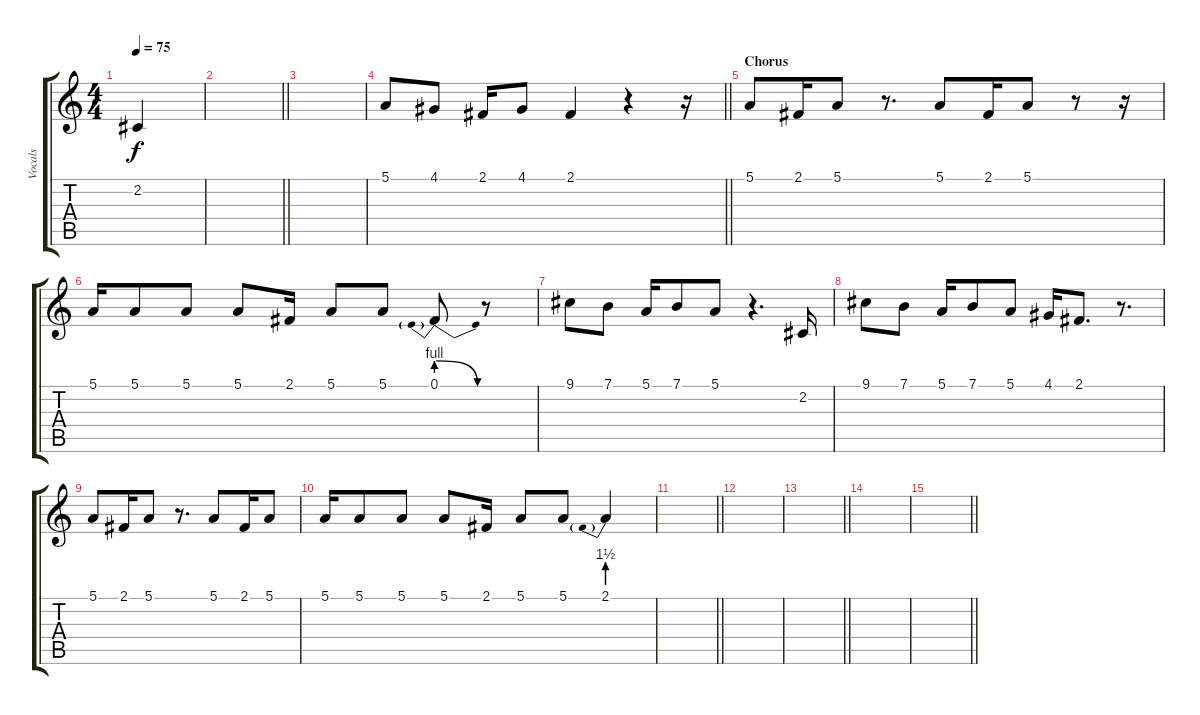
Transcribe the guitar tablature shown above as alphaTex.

\track ("Vocals" "Vocals") {instrument flute}
\staff {score tabs}
\tuning (E4 B3 G3 D3 A2 E2) {hide}
\ts (4 4)
\tempo 75
\clef g2
\ks c
2.2.4{dy f} |
\barLineRight lightlight
|
|
\barLineRight lightlight
5.1.8 4.1.8 2.1.16 4.1.8 2.1.4 r.4 r.16 |
\section ("" "Chorus")
5.1.8 2.1.16 5.1.8 r.8{d} 5.1.8 2.1.16 5.1.8 r.8 r.16 |
5.1.16 5.1.8 5.1.8 5.1.8 2.1.16 5.1.8 5.1.8 0.1{be (prebendrelease 0 4 60 0)}.8 r.8 |
9.1.8 7.1.8 5.1.16 7.1.8 5.1.8 r.4{d} 2.2.16 |
9.1.8 7.1.8 5.1.16 7.1.8 5.1.8 4.1.16 2.1.8{d} r.8{d} |
5.1.8 2.1.16 5.1.8 r.8{d} 5.1.8 2.1.16 5.1.8 |
5.1.16 5.1.8 5.1.8 5.1.8 2.1.16 5.1.8 5.1.8 2.1{be (prebend 0 6 60 6)}.4 |
\barLineRight lightlight
|
|
\barLineRight lightlight
|
|
\barLineRight lightlight
